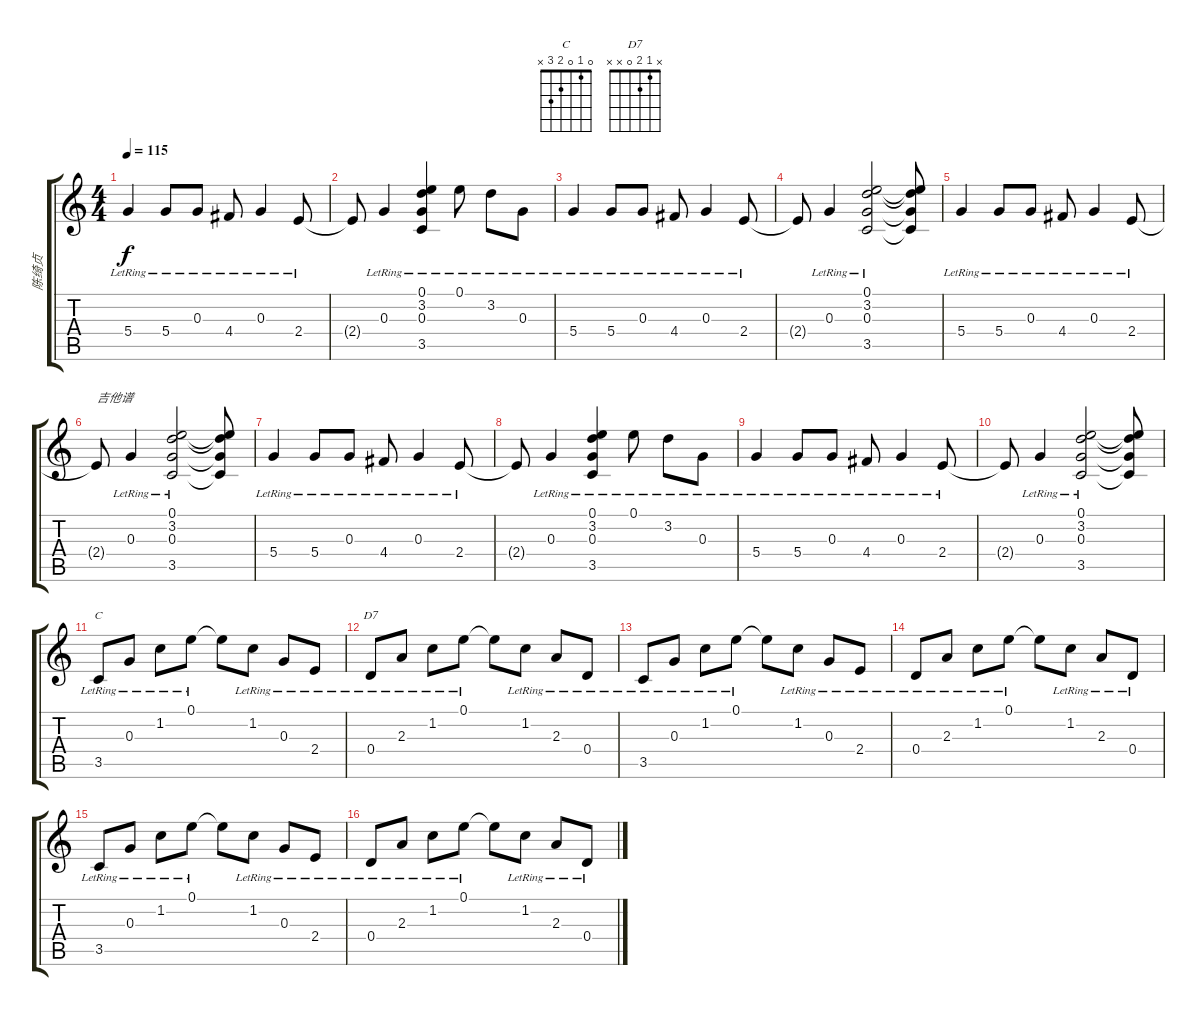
\track ("陈绮贞" "陈绮贞") {instrument acousticguitarnylon}
\staff {score tabs}
\tuning (E4 B3 G3 D3 A2 E2) {hide}
\chord ("C" 0 1 0 2 3 x)
\chord ("D7" x 1 2 0 x x)
\ts (4 4)
\tempo 115
\clef g2
\ks c
5.4{lr}.4{dy f} 5.4{lr}.8 0.3{lr}.8 4.4{lr}.8 0.3{lr}.4 2.4{lr}.8 |
2.4{t}.8 0.3{lr}.4 (0.1{lr} 3.2{lr} 0.3{lr} 3.5{lr}).4 0.1{lr}.8 3.2{lr}.8 0.3{lr}.8 |
5.4{lr}.4 5.4{lr}.8 0.3{lr}.8 4.4{lr}.8 0.3{lr}.4 2.4{lr}.8 |
2.4{t}.8 0.3{lr}.4 (0.1{lr} 3.2{lr} 0.3{lr} 3.5{lr}).2 (0.1{t} 3.2{t} 0.3{t} 3.5{t}).8 |
5.4{lr}.4 5.4{lr}.8 0.3{lr}.8 4.4{lr}.8 0.3{lr}.4 2.4{lr}.8 |
2.4{t}.8{txt "吉他谱"} 0.3{lr}.4 (0.1{lr} 3.2{lr} 0.3{lr} 3.5{lr}).2 (0.1{t} 3.2{t} 0.3{t} 3.5{t}).8 |
5.4{lr}.4 5.4{lr}.8 0.3{lr}.8 4.4{lr}.8 0.3{lr}.4 2.4{lr}.8 |
2.4{t}.8 0.3{lr}.4 (0.1{lr} 3.2{lr} 0.3{lr} 3.5{lr}).4 0.1{lr}.8 3.2{lr}.8 0.3{lr}.8 |
5.4{lr}.4 5.4{lr}.8 0.3{lr}.8 4.4{lr}.8 0.3{lr}.4 2.4{lr}.8 |
2.4{t}.8 0.3{lr}.4 (0.1{lr} 3.2{lr} 0.3{lr} 3.5{lr}).2 (0.1{t} 3.2{t} 0.3{t} 3.5{t}).8 |
3.5{lr}.8{ch "C"} 0.3{lr}.8 1.2{lr}.8 0.1{lr}.8 0.1{t}.8 1.2{lr}.8 0.3{lr}.8 2.4{lr}.8 |
0.4{lr}.8{ch "D7"} 2.3{lr}.8 1.2{lr}.8 0.1{lr}.8 0.1{t}.8 1.2{lr}.8 2.3{lr}.8 0.4{lr}.8 |
3.5{lr}.8 0.3{lr}.8 1.2{lr}.8 0.1{lr}.8 0.1{t}.8 1.2{lr}.8 0.3{lr}.8 2.4{lr}.8 |
0.4{lr}.8 2.3{lr}.8 1.2{lr}.8 0.1{lr}.8 0.1{t}.8 1.2{lr}.8 2.3{lr}.8 0.4{lr}.8 |
3.5{lr}.8 0.3{lr}.8 1.2{lr}.8 0.1{lr}.8 0.1{t}.8 1.2{lr}.8 0.3{lr}.8 2.4{lr}.8 |
0.4{lr}.8 2.3{lr}.8 1.2{lr}.8 0.1{lr}.8 0.1{t}.8 1.2{lr}.8 2.3{lr}.8 0.4{lr}.8
